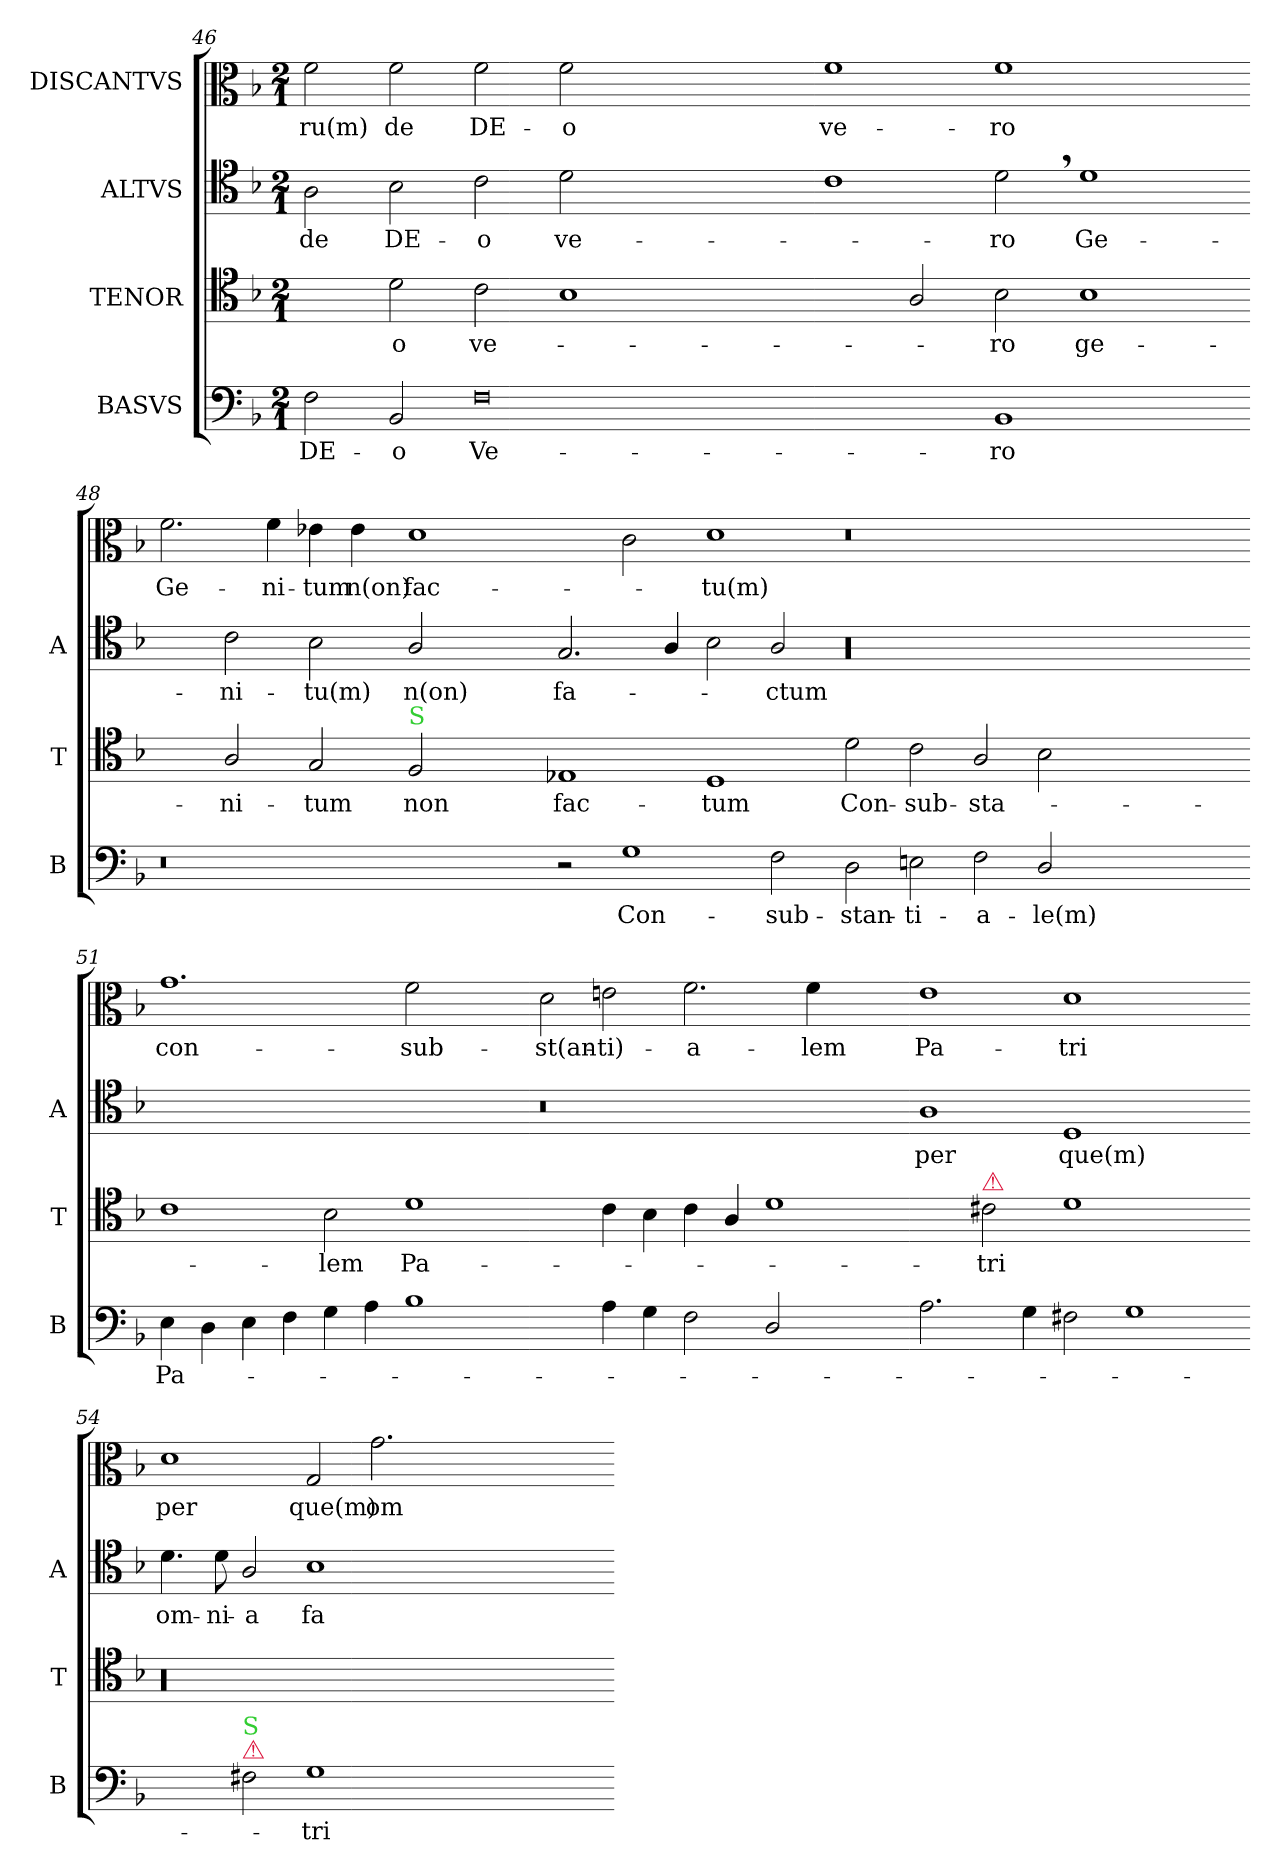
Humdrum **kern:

**kern	**text	**kern	**text	**kern	**text	**kern	**text
*part4	*part4	*part3	*part3	*part2	*part2	*part1	*part1
*staff4	*staff4	*staff3	*staff3	*staff2	*staff2	*staff1	*staff1
*I"BASVS	*	*I"TENOR	*	*I"ALTVS	*	*I"DISCANTVS	*
*I'B	*	*I'T	*	*I'A	*	*	*
*clefF4	*	*clefC4	*	*clefC4	*	*clefC3	*
*k[b-]	*	*k[b-]	*	*k[b-]	*	*k[b-]	*
*F:ion	*	*F:ion	*	*F:ion	*	*F:ion	*
*M2/1	*	*M2/1	*	*M2/1	*	*M2/1	*
=46	=46	=46	=46	=46	=46	=46	=46
2F\	DE-	2ryy	.	2A\	de	2f\	-ru(m)
2BB-/	-o	2d\	-o	2B-\	DE-	2f\	de
0F	Ve-	2c\	ve-	2c\	-o	2f\	DE-
.	.	1B-\	.	2d\	ve-	2f\	-o
.	.	.	.	1ryy	.	1ryy	.
.	.	2ryy	.	.	.	.	.
=47-	=47-	=47-	=47-	=47-	=47-	=47-	=47-
1ryy	.	2ryy	.	1c	.	1f	ve-
.	.	2A/	.	.	.	.	.
1BB-	-ro	2B-\	-ro	2d,<\	-ro	1f	-ro
.	.	1B-\	ge-	1d\	Ge-	.	.
2ryy	.	.	.	.	.	2ryy	.
=48-	=48-	=48-	=48-	=48-	=48-	=48-	=48-
0r	.	2ryy	.	2ryy	.	2.f\	Ge-
.	.	2A/	-ni-	2c\	-ni-	.	.
.	.	.	.	.	.	4f\	-ni-
.	.	2G/	-tum	2B-\	-tu(m)	4e-X\	-tum
.	.	.	.	.	.	4e-\	n(on)
!	!	!LO:TX:a:color=limegreen:t=S	!	!	!	!	!
.	.	2F/	non	2A/	n(on)	1d\	fac-
2ryy	.	2ryy	.	2ryy	.	.	.
=49-	=49-	=49-	=49-	=49-	=49-	=49-	=49-
2r	.	1E-X	fac-	2.G/	fa-	2ryy	.
1G	Con-	.	.	.	.	2c\	.
.	.	.	.	4A/	.	.	.
.	.	1D	-tum	2B-\	.	1d	-tu(m)
2F\	-sub-	.	.	2A/	-ctum	.	.
=50-	=50-	=50-	=50-	=50-	=50-	=50-	=50-
2D\	-stan-	2d\	Con-	00r	.	0r	.
2En\	-ti-	2c\	-sub-	.	.	.	.
2F\	-a-	2A/	-sta-	.	.	.	.
2D/	-le(m)	2B-\	.	.	.	.	.
0ryy	.	0ryy	.	.	.	0ryy	.
=51-	=51-	=51-	=51-	=51-	=51-	=51-	=51-
4E\	Pa-	1c	.	0ryy	.	1.g	con-
4D\	.	.	.	.	.	.	.
4E\	.	.	.	.	.	.	.
4F\	.	.	.	.	.	.	.
4G\	.	2B-\	-lem	.	.	.	.
4A\	.	.	.	.	.	.	.
1B-\	.	1d\	Pa-	.	.	2f\	-sub-
.	.	.	.	2ryy	.	2ryy	.
=52-	=52-	=52-	=52-	=52-	=52-	=52-	=52-
2ryy	.	2ryy	.	0r	.	2d\	-st(an-
4A\	.	4c\	.	.	.	2en\	-ti)-
4G\	.	4B-\	.	.	.	.	.
2F\	.	4c\	.	.	.	2.f\	-a-
.	.	4A/	.	.	.	.	.
2D/	.	1d\	.	.	.	.	.
.	.	.	.	.	.	4f\	-lem
2ryy	.	.	.	2ryy	.	2ryy	.
=53-	=53-	=53-	=53-	=53-	=53-	=53-	=53-
2.A\	.	2ryy	.	1A	per	1e	Pa-
!	!	!LO:TX:a:color=crimson:t=⚠	!	!	!	!	!
.	.	2c#X\	-tri	.	.	.	.
4G\	.	.	.	.	.	.	.
2F#X\	.	1d	.	1D	que(m)	1d	-tri
1G\	.	.	.	.	.	.	.
.	.	2ryy	.	2ryy	.	2ryy	.
=54-	=54-	=54-	=54-	=54-	=54-	=54-	=54-
2ryy	.	00r	.	4.d\	om-	1d	per
.	.	.	.	8d\	-ni-	.	.
!LO:TX:a:color=crimson:t=⚠	!	!	!	!	!	!	!
!LO:TX:a:color=limegreen:t=S	!	!	!	!	!	!	!
2F#X\	.	.	.	2A/	-a	.	.
1G	tri	.	.	1B-	fa-	2G/	que(m)
.	.	.	.	.	.	2.g\	om-
0ryy	.	.	.	0ryy	.	.	.
.	.	.	.	.	.	1..ryy	.
=-	=-	=-	=-	=-	=-	=-	=-
*-	*-	*-	*-	*-	*-	*-	*-
